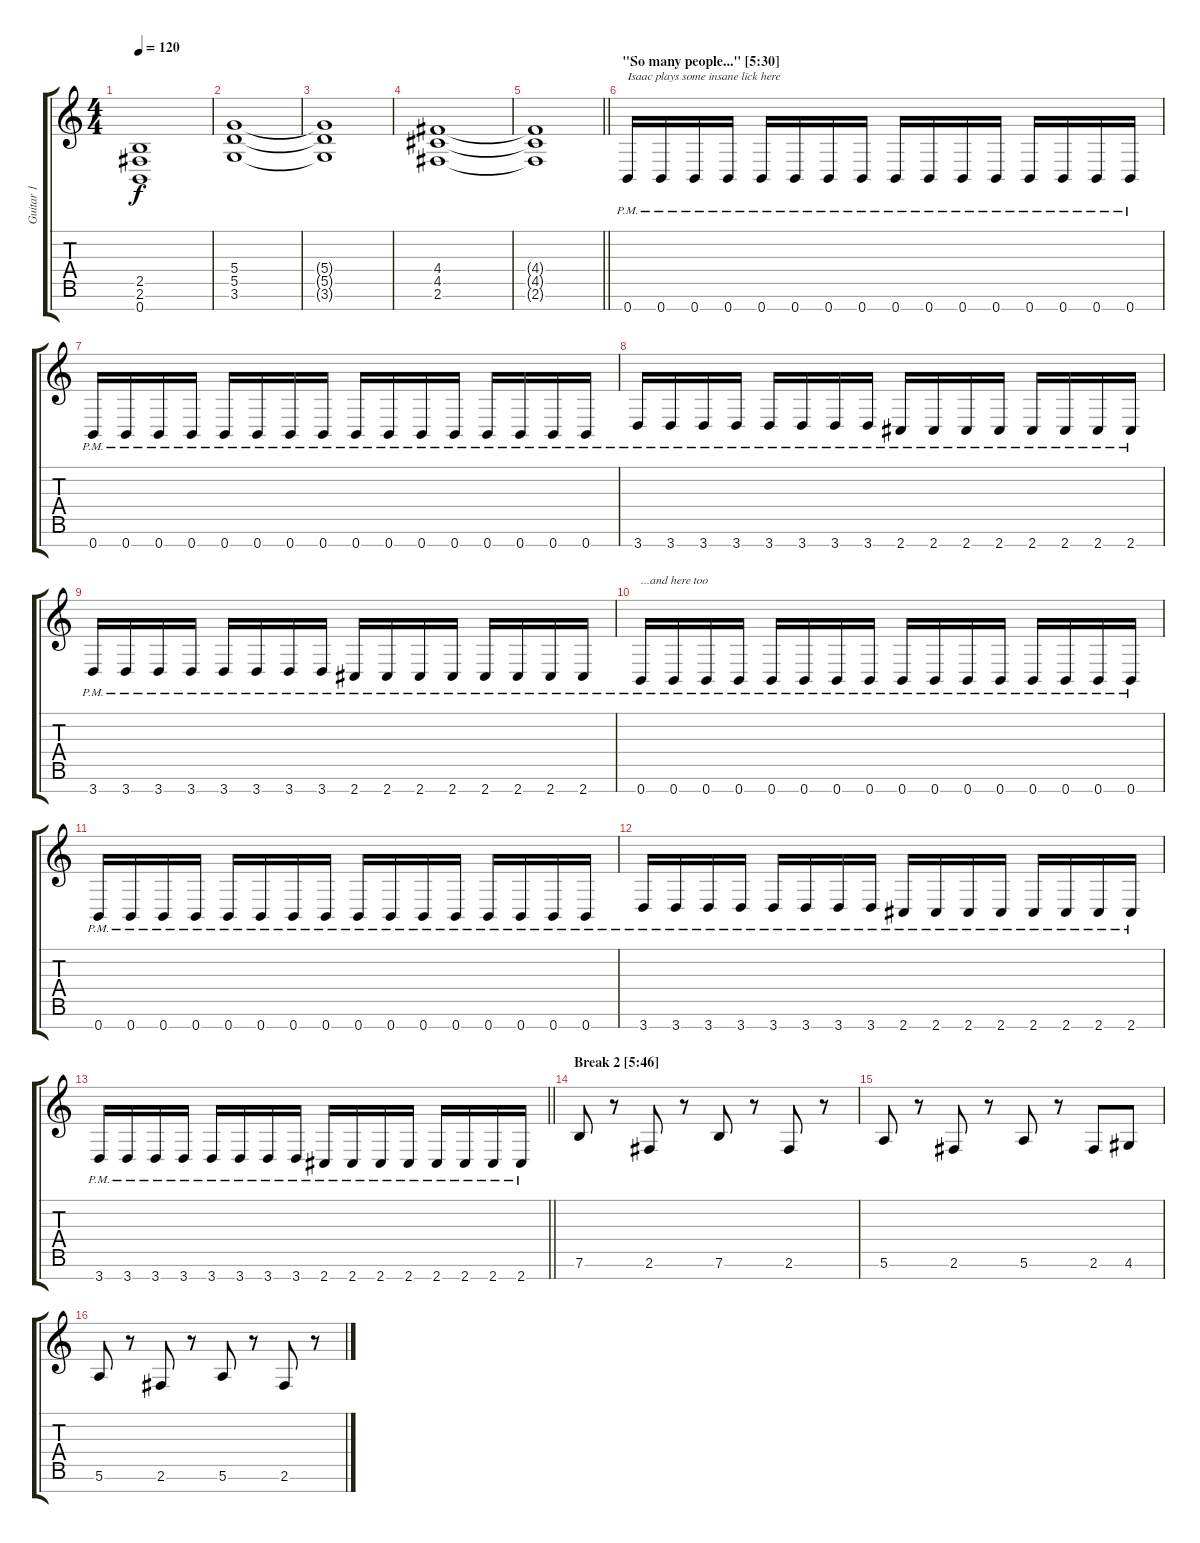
\track ("Guitar 1" "Guitar 1") {instrument distortionguitar}
\staff {score tabs}
\tuning (E4 B3 G3 D3 A2 E2 B1) {hide}
\ts (4 4)
\tempo 120
\clef g2
\ks c
(2.5{t} 2.6{t} 0.7{t}).1{dy f} |
(5.4 5.5 3.6).1 |
(5.4{t} 5.5{t} 3.6{t}).1 |
(4.4 4.5 2.6).1 |
\barLineRight lightlight
(4.4{t} 4.5{t} 2.6{t}).1 |
\section ("" "\"So many people...\" [5:30]")
0.7{pm}.16{txt "Isaac plays some insane lick here"} 0.7{pm}.16 0.7{pm}.16 0.7{pm}.16 0.7{pm}.16 0.7{pm}.16 0.7{pm}.16 0.7{pm}.16 0.7{pm}.16 0.7{pm}.16 0.7{pm}.16 0.7{pm}.16 0.7{pm}.16 0.7{pm}.16 0.7{pm}.16 0.7{pm}.16 |
0.7{pm}.16 0.7{pm}.16 0.7{pm}.16 0.7{pm}.16 0.7{pm}.16 0.7{pm}.16 0.7{pm}.16 0.7{pm}.16 0.7{pm}.16 0.7{pm}.16 0.7{pm}.16 0.7{pm}.16 0.7{pm}.16 0.7{pm}.16 0.7{pm}.16 0.7{pm}.16 |
3.7{pm}.16 3.7{pm}.16 3.7{pm}.16 3.7{pm}.16 3.7{pm}.16 3.7{pm}.16 3.7{pm}.16 3.7{pm}.16 2.7{pm}.16 2.7{pm}.16 2.7{pm}.16 2.7{pm}.16 2.7{pm}.16 2.7{pm}.16 2.7{pm}.16 2.7{pm}.16 |
3.7{pm}.16 3.7{pm}.16 3.7{pm}.16 3.7{pm}.16 3.7{pm}.16 3.7{pm}.16 3.7{pm}.16 3.7{pm}.16 2.7{pm}.16 2.7{pm}.16 2.7{pm}.16 2.7{pm}.16 2.7{pm}.16 2.7{pm}.16 2.7{pm}.16 2.7{pm}.16 |
0.7{pm}.16{txt "...and here too"} 0.7{pm}.16 0.7{pm}.16 0.7{pm}.16 0.7{pm}.16 0.7{pm}.16 0.7{pm}.16 0.7{pm}.16 0.7{pm}.16 0.7{pm}.16 0.7{pm}.16 0.7{pm}.16 0.7{pm}.16 0.7{pm}.16 0.7{pm}.16 0.7{pm}.16 |
0.7{pm}.16 0.7{pm}.16 0.7{pm}.16 0.7{pm}.16 0.7{pm}.16 0.7{pm}.16 0.7{pm}.16 0.7{pm}.16 0.7{pm}.16 0.7{pm}.16 0.7{pm}.16 0.7{pm}.16 0.7{pm}.16 0.7{pm}.16 0.7{pm}.16 0.7{pm}.16 |
3.7{pm}.16 3.7{pm}.16 3.7{pm}.16 3.7{pm}.16 3.7{pm}.16 3.7{pm}.16 3.7{pm}.16 3.7{pm}.16 2.7{pm}.16 2.7{pm}.16 2.7{pm}.16 2.7{pm}.16 2.7{pm}.16 2.7{pm}.16 2.7{pm}.16 2.7{pm}.16 |
\barLineRight lightlight
3.7{pm}.16 3.7{pm}.16 3.7{pm}.16 3.7{pm}.16 3.7{pm}.16 3.7{pm}.16 3.7{pm}.16 3.7{pm}.16 2.7{pm}.16 2.7{pm}.16 2.7{pm}.16 2.7{pm}.16 2.7{pm}.16 2.7{pm}.16 2.7{pm}.16 2.7{pm}.16 |
\section ("" "Break 2 [5:46]")
7.6.8 r.8 2.6.8 r.8 7.6.8 r.8 2.6.8 r.8 |
5.6.8 r.8 2.6.8 r.8 5.6.8 r.8 2.6.8 4.6.8 |
5.6.8 r.8 2.6.8 r.8 5.6.8 r.8 2.6.8 r.8
